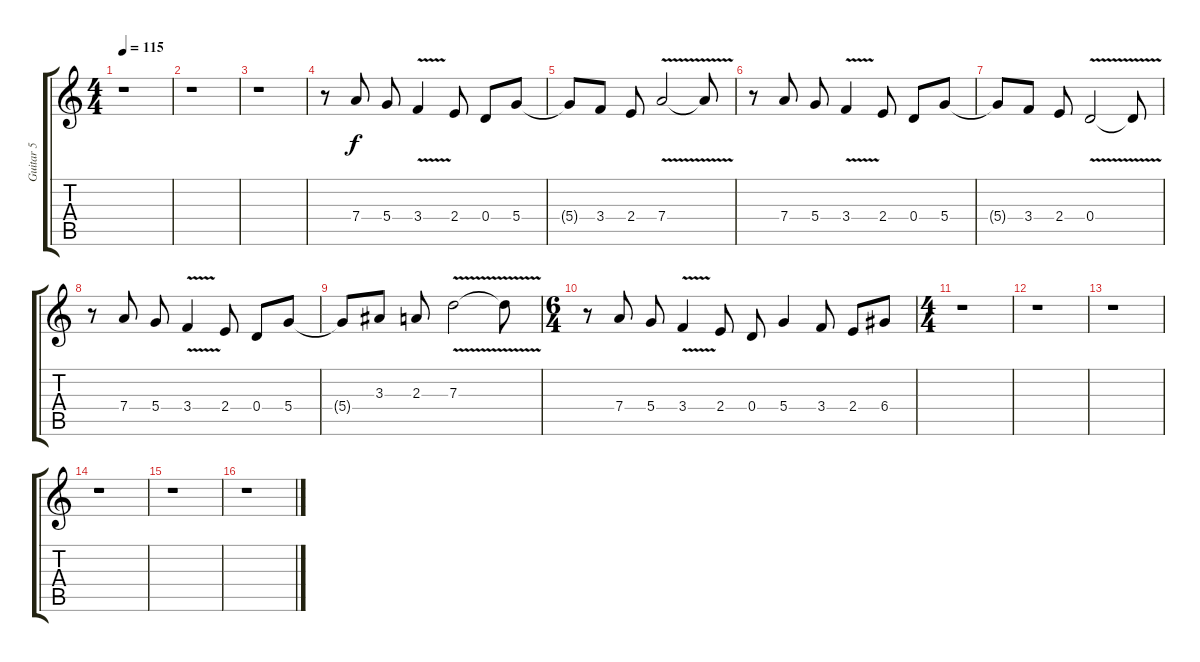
\track ("Guitar 5" "Guitar 5") {instrument electricguitarjazz}
\staff {score tabs}
\tuning (E4 B3 G3 D3 A2 E2) {hide}
\ts (4 4)
\tempo 115
\clef g2
\ks c
r.1{dy f} |
r.1 |
r.1 |
r.8 7.4.8 5.4.8 3.4{v}.4 2.4.8 0.4.8 5.4.8 |
5.4{t}.8 3.4.8 2.4.8 7.4{v}.2 7.4{t}.8 |
r.8 7.4.8 5.4.8 3.4{v}.4 2.4.8 0.4.8 5.4.8 |
5.4{t}.8 3.4.8 2.4.8 0.4{v}.2 0.4{t}.8 |
r.8 7.4.8 5.4.8 3.4{v}.4 2.4.8 0.4.8 5.4.8 |
5.4{t}.8 3.3.8 2.3.8 7.3{v}.2 7.3{t}.8 |
\ts (6 4)
r.8 7.4.8 5.4.8 3.4{v}.4 2.4.8 0.4.8 5.4.4 3.4.8 2.4.8 6.4.8 |
\ts (4 4)
r.1 |
r.1 |
r.1 |
r.1 |
r.1 |
r.1
